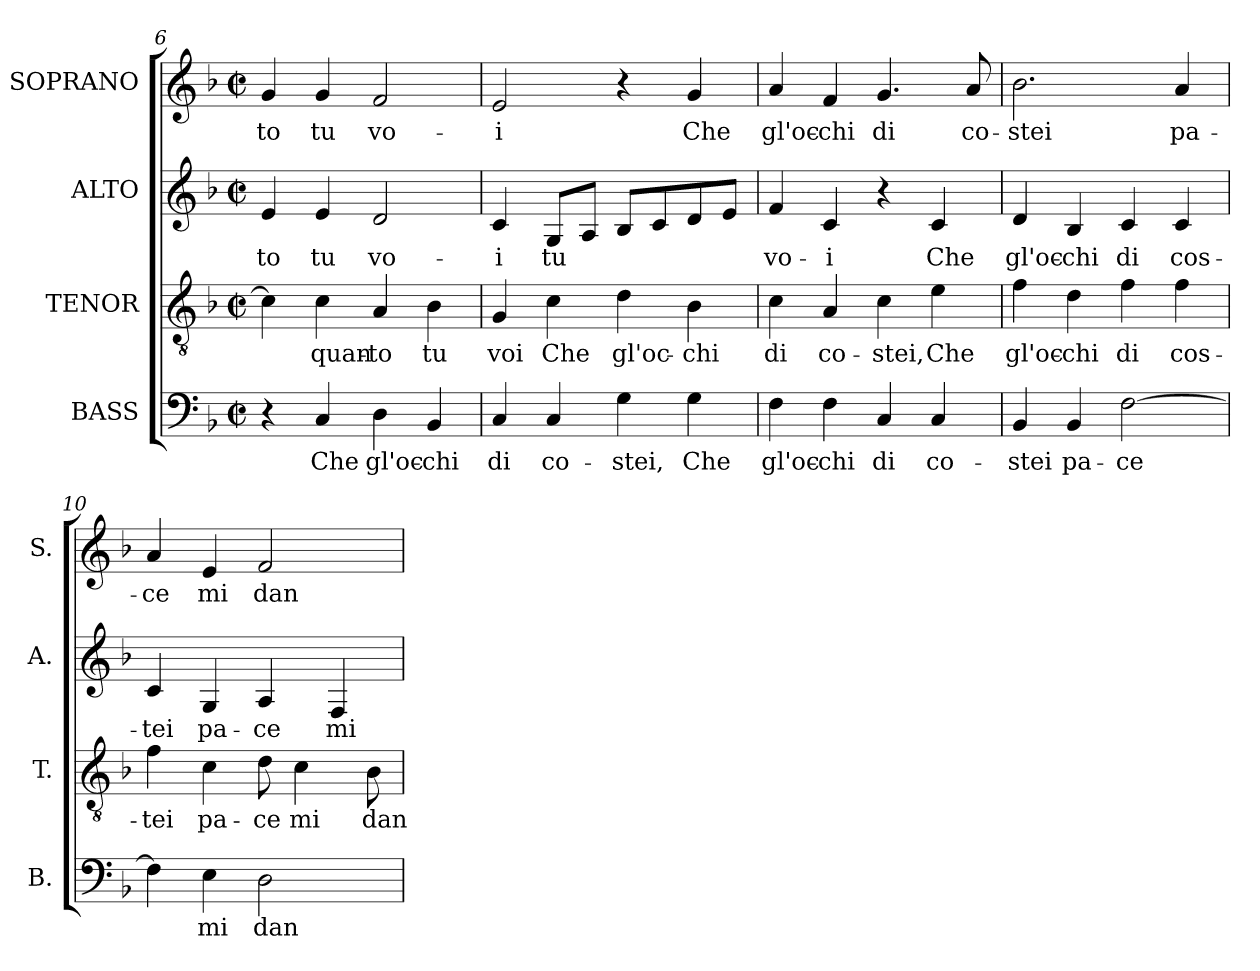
**kern	**text	**kern	**text	**kern	**text	**kern	**text
*part4	*part4	*part3	*part3	*part2	*part2	*part1	*part1
*staff4	*staff4	*staff3	*staff3	*staff2	*staff2	*staff1	*staff1
*I"BASS	*	*I"TENOR	*	*I"ALTO	*	*I"SOPRANO	*
*I'B.	*	*I'T.	*	*I'A.	*	*I'S.	*
*clefF4	*	*clefGv2	*	*clefG2	*	*clefG2	*
*	*	*ITrd7c12	*	*	*	*	*
*k[b-]	*	*k[b-]	*	*k[b-]	*	*k[b-]	*
*F:	*	*F:	*	*F:	*	*F:	*
*M2/2	*	*M2/2	*	*M2/2	*	*M2/2	*
*met(c|)	*	*met(c|)	*	*met(c|)	*	*met(c|)	*
=6	=6	=6	=6	=6	=6	=6	=6
!	!	!	!	!	!LO:LY:b:color=#000000	!	!
!	!	!	!	!	!	!	!LO:LY:b:color=#000000
4r	.	4Ci\]	.	4ei/	-to	4gi/	-to
!	!LO:LY:b:color=#000000	!	!	!	!	!	!
!	!	!	!LO:LY:b:color=#000000	!	!	!	!
!	!	!	!	!	!LO:LY:b:color=#000000	!	!
!	!	!	!	!	!	!	!LO:LY:b:color=#000000
4Ci/	Che	4Ci\	quan-	4ei/	tu	4gi/	tu
!	!LO:LY:b:color=#000000	!	!	!	!	!	!
!	!	!	!LO:LY:b:color=#000000	!	!	!	!
!	!	!	!	!	!LO:LY:b:color=#000000	!	!
!	!	!	!	!	!	!	!LO:LY:b:color=#000000
4Di\	gl'oc-	4AAi/	-to	2di/	vo-	2fi/	vo-
!	!LO:LY:b:color=#000000	!	!	!	!	!	!
!	!	!	!LO:LY:b:color=#000000	!	!	!	!
4BB-i/	-chi	4BB-i\	tu	.	.	.	.
=7	=7	=7	=7	=7	=7	=7	=7
!	!LO:LY:b:color=#000000	!	!	!	!	!	!
!	!	!	!LO:LY:b:color=#000000	!	!	!	!
!	!	!	!	!	!LO:LY:b:color=#000000	!	!
!	!	!	!	!	!	!	!LO:LY:b:color=#000000
4Ci/	di	4GGi/	voi	4ci/	-i	2ei/	-i
!	!LO:LY:b:color=#000000	!	!	!	!	!	!
!	!	!	!LO:LY:b:color=#000000	!	!	!	!
!	!	!	!	!	!LO:LY:b:color=#000000	!	!
4Ci/	co-	4Ci\	Che	8Gi/L	tu	.	.
.	.	.	.	8Ai/J	.	.	.
!	!LO:LY:b:color=#000000	!	!	!	!	!	!
!	!	!	!LO:LY:b:color=#000000	!	!	!	!
4Gi\	-stei,	4Di\	gl'oc-	8B-i/L	.	4r	.
.	.	.	.	8ci/	.	.	.
!	!LO:LY:b:color=#000000	!	!	!	!	!	!
!	!	!	!LO:LY:b:color=#000000	!	!	!	!
!	!	!	!	!	!	!	!LO:LY:b:color=#000000
4Gi\	Che	4BB-i\	-chi	8di/	.	4gi/	Che
.	.	.	.	8ei/J	.	.	.
!!LO:LB:g=z
=8	=8	=8	=8	=8	=8	=8	=8
!	!LO:LY:b:color=#000000	!	!	!	!	!	!
!	!	!	!LO:LY:b:color=#000000	!	!	!	!
!	!	!	!	!	!LO:LY:b:color=#000000	!	!
!	!	!	!	!	!	!	!LO:LY:b:color=#000000
4Fi\	gl'oc-	4Ci\	di	4fi/	vo-	4ai/	gl'oc-
!	!LO:LY:b:color=#000000	!	!	!	!	!	!
!	!	!	!LO:LY:b:color=#000000	!	!	!	!
!	!	!	!	!	!LO:LY:b:color=#000000	!	!
!	!	!	!	!	!	!	!LO:LY:b:color=#000000
4Fi\	-chi	4AAi/	co-	4ci/	-i	4fi/	-chi
!	!LO:LY:b:color=#000000	!	!	!	!	!	!
!	!	!	!LO:LY:b:color=#000000	!	!	!	!
!	!	!	!	!	!	!	!LO:LY:b:color=#000000
4Ci/	di	4Ci\	-stei,	4r	.	4.gi/	di
!	!LO:LY:b:color=#000000	!	!	!	!	!	!
!	!	!	!LO:LY:b:color=#000000	!	!	!	!
!	!	!	!	!	!LO:LY:b:color=#000000	!	!
4Ci/	co-	4Ei\	Che	4ci/	Che	.	.
!	!	!	!	!	!	!	!LO:LY:b:color=#000000
.	.	.	.	.	.	8ai/	co-
=9	=9	=9	=9	=9	=9	=9	=9
!	!LO:LY:b:color=#000000	!	!	!	!	!	!
!	!	!	!LO:LY:b:color=#000000	!	!	!	!
!	!	!	!	!	!LO:LY:b:color=#000000	!	!
!	!	!	!	!	!	!	!LO:LY:b:color=#000000
4BB-i/	-stei	4Fi\	gl'oc-	4di/	gl'oc-	2.b-i\	-stei
!	!LO:LY:b:color=#000000	!	!	!	!	!	!
!	!	!	!LO:LY:b:color=#000000	!	!	!	!
!	!	!	!	!	!LO:LY:b:color=#000000	!	!
4BB-i/	pa-	4Di\	-chi	4B-i/	-chi	.	.
!	!LO:LY:b:color=#000000	!	!	!	!	!	!
!	!	!	!LO:LY:b:color=#000000	!	!	!	!
!	!	!	!	!	!LO:LY:b:color=#000000	!	!
[2Fi\	-ce	4Fi\	di	4ci/	di	.	.
!	!	!	!LO:LY:b:color=#000000	!	!	!	!
!	!	!	!	!	!LO:LY:b:color=#000000	!	!
!	!	!	!	!	!	!	!LO:LY:b:color=#000000
.	.	4Fi\	cos-	4ci/	cos-	4ai/	pa-
=10	=10	=10	=10	=10	=10	=10	=10
!	!	!	!LO:LY:b:color=#000000	!	!	!	!
!	!	!	!	!	!LO:LY:b:color=#000000	!	!
!	!	!	!	!	!	!	!LO:LY:b:color=#000000
4Fi\]	.	4Fi\	-tei	4ci/	-tei	4ai/	-ce
!	!LO:LY:b:color=#000000	!	!	!	!	!	!
!	!	!	!LO:LY:b:color=#000000	!	!	!	!
!	!	!	!	!	!LO:LY:b:color=#000000	!	!
!	!	!	!	!	!	!	!LO:LY:b:color=#000000
4Ei\	mi	4Ci\	pa-	4Gi/	pa-	4ei/	mi
!	!LO:LY:b:color=#000000	!	!	!	!	!	!
!	!	!	!LO:LY:b:color=#000000	!	!	!	!
!	!	!	!	!	!LO:LY:b:color=#000000	!	!
!	!	!	!	!	!	!	!LO:LY:b:color=#000000
2Di\	dan-	8Di\	-ce	4Ai/	-ce	2fi/	dan-
!	!	!	!LO:LY:b:color=#000000	!	!	!	!
.	.	4Ci\	mi	.	.	.	.
!	!	!	!	!	!LO:LY:b:color=#000000	!	!
.	.	.	.	4Fi/	mi	.	.
!	!	!	!LO:LY:b:color=#000000	!	!	!	!
.	.	8BB-i\	dan-	.	.	.	.
=	=	=	=	=	=	=	=
*-	*-	*-	*-	*-	*-	*-	*-
